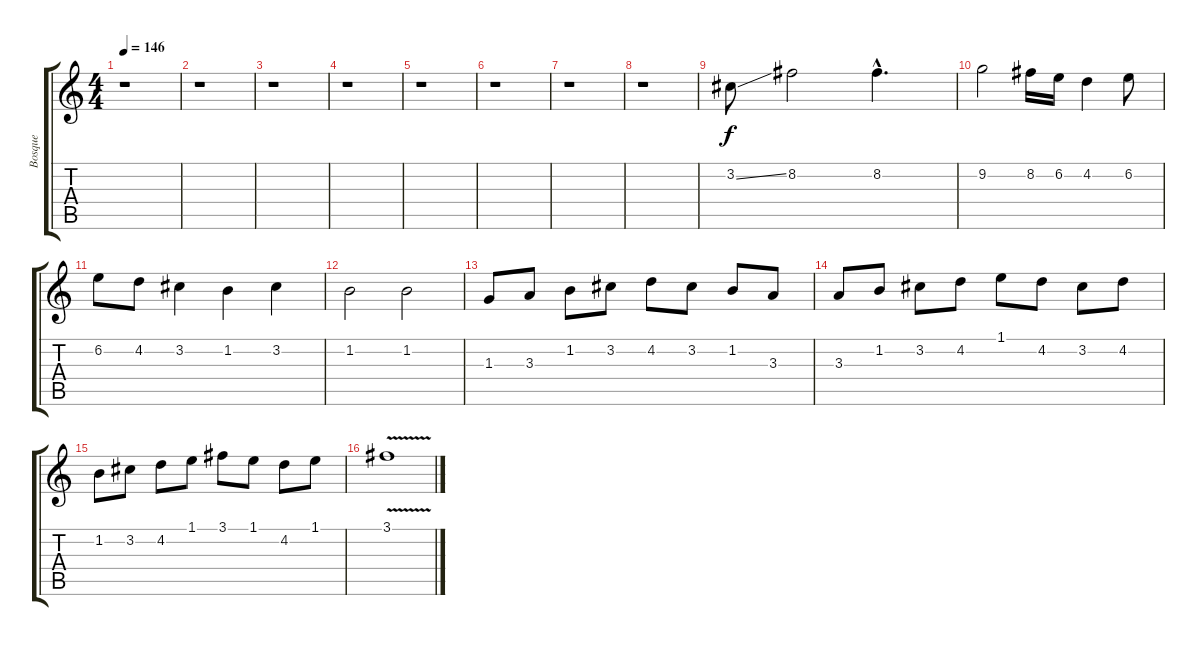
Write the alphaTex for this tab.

\track ("Bosque" "Bosque") {instrument distortionguitar}
\staff {score tabs}
\tuning (Eb4 Bb3 Gb3 Db3 Ab2 Eb2) {hide}
\ts (4 4)
\tempo 146
\clef g2
\ks c
r.1{dy f} |
r.1 |
r.1 |
r.1 |
r.1 |
r.1 |
r.1 |
r.1 |
3.2{ss}.8 8.2.2 8.2{hac}.4{d} |
9.2.2 8.2.16 6.2.16 4.2.4 6.2.8 |
6.2.8 4.2.8 3.2.4 1.2.4 3.2.4 |
1.2.2 1.2.2 |
1.3.8 3.3.8 1.2.8 3.2.8 4.2.8 3.2.8 1.2.8 3.3.8 |
3.3.8 1.2.8 3.2.8 4.2.8 1.1.8 4.2.8 3.2.8 4.2.8 |
1.2.8 3.2.8 4.2.8 1.1.8 3.1.8 1.1.8 4.2.8 1.1.8 |
3.1{v}.1
